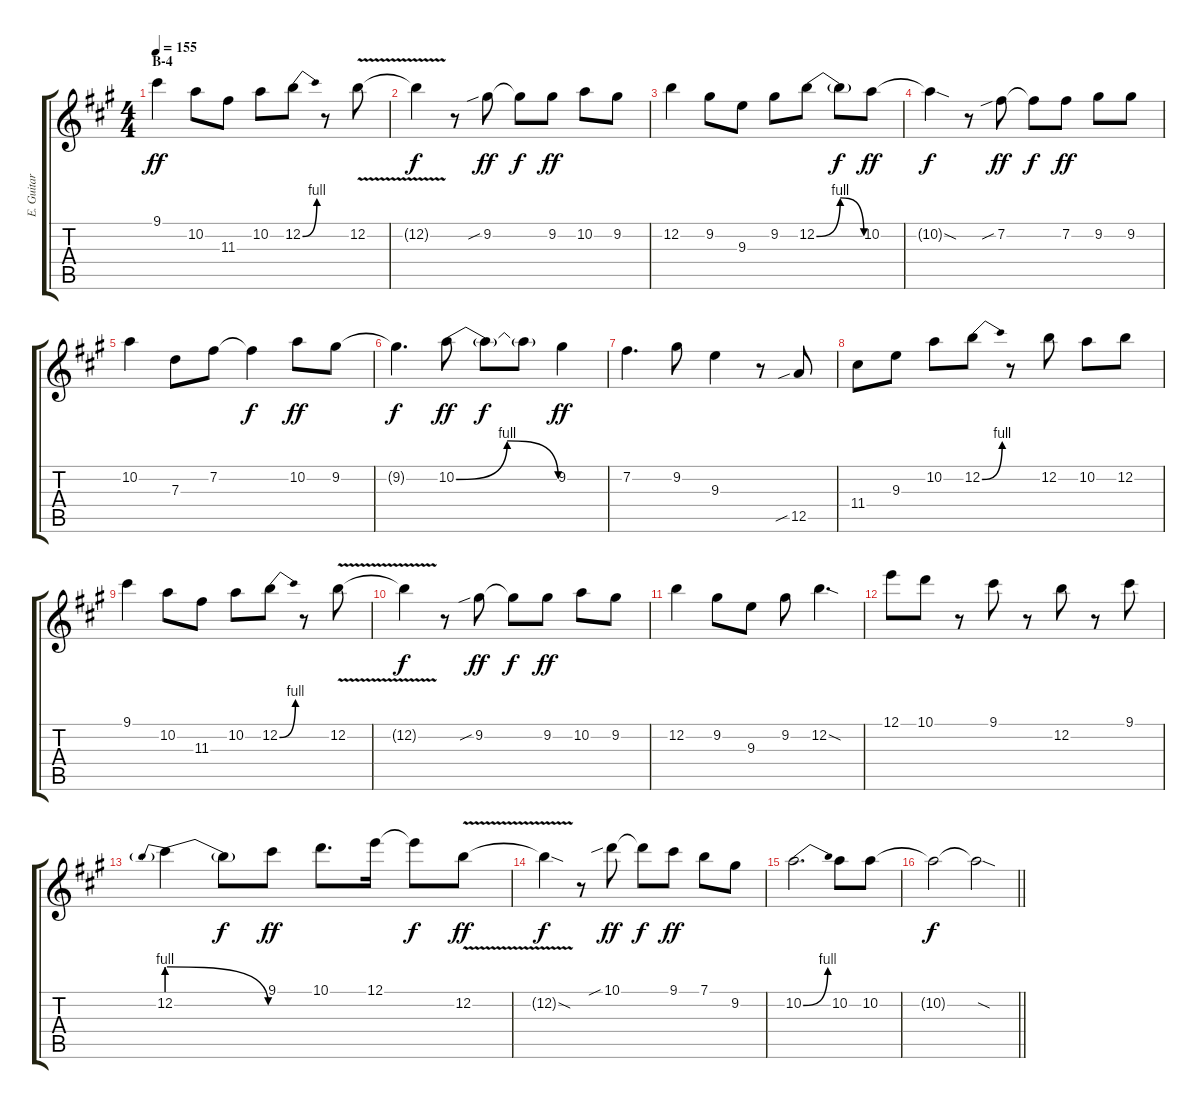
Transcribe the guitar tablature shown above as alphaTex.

\track ("E. Guitar I" "E. Guitar ") {instrument overdrivenguitar}
\staff {score tabs}
\tuning (E4 B3 G3 D3 A2 E2) {hide}
\ts (4 4)
\section ("" "B-4")
\tempo 155
\clef g2
\ks a
9.1.4{dy ff} 10.2.8 11.3.8 10.2.8 12.2{be (bend 0 0 60 4)}.8 r.8 12.2{v}.8 |
12.2{t}.4{dy f} r.8 9.2{sib}.8{dy ff} 9.2{t}.8{dy f} 9.2.8{dy ff} 10.2.8 9.2.8 |
12.2.4 9.2.8 9.3.8 9.2.8 12.2{be (bendrelease 0 0 30 4 30 4 60 0)}.8 12.2{t}.8{dy f} 10.2.8{dy ff} |
10.2{sod t}.4{dy f} r.8 7.2{sib}.8{dy ff} 7.2{t}.8{dy f} 7.2.8{dy ff} 9.2.8 9.2.8 |
10.2.4 7.3.8 7.2.8 7.2{t}.4{dy f} 10.2.8{dy ff} 9.2.8 |
9.2{t}.4{d dy f} 10.2{be (bendrelease 0 0 30 4 30 4 60 0)}.8{dy ff} 10.2{t}.8{dy f} 10.2{t}.8 9.2.4{dy ff} |
7.2.4{d} 9.2.8 9.3.4 r.8 12.5{sib}.8 |
11.4.8 9.3.8 10.2.8 12.2{be (bend 0 0 60 4)}.8 r.8 12.2.8 10.2.8 12.2.8 |
9.1.4 10.2.8 11.3.8 10.2.8 12.2{be (bend 0 0 60 4)}.8 r.8 12.2{v}.8 |
12.2{t}.4{dy f} r.8 9.2{sib}.8{dy ff} 9.2{t}.8{dy f} 9.2.8{dy ff} 10.2.8 9.2.8 |
12.2.4 9.2.8 9.3.8 9.2.8 12.2{sod}.4{d} |
12.1.8 10.1.8 r.8 9.1.8 r.8 12.2.8 r.8 9.1.8 |
12.2{be (prebendrelease 0 4 60 0)}.4 12.2{t}.8{dy f} 9.1.8{dy ff} 10.1.8{d} 12.1.16 12.1{t}.8{dy f} 12.2{v}.8{dy ff} |
12.2{sod t}.4{dy f} r.8 10.1{sib}.8{dy ff} 10.1{t}.8{dy f} 9.1.8{dy ff} 7.1.8 9.2.8 |
10.2{be (bend 0 0 60 4)}.2{d} 10.2.8 10.2.8 |
\barLineRight lightlight
10.2{t}.2{dy f} 10.2{sod t}.2
